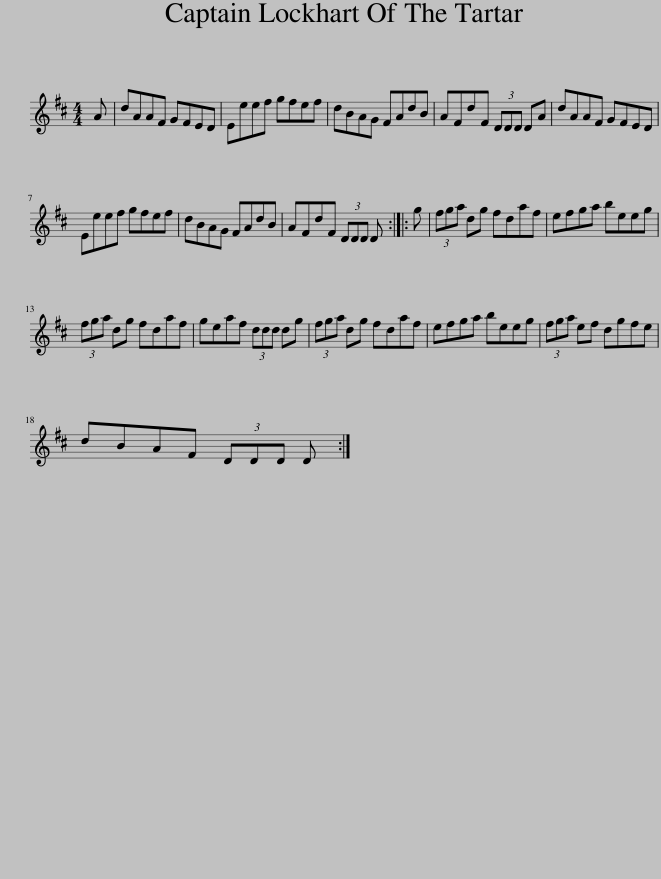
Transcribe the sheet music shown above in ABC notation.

X:1
L:1/8
M:4/4
I:linebreak $
K:D
V:1 treble
V:1
 A | dAAF GFED | Eeef gfef | dBAG FAdB | AFdF (3DDD DA | %5
 dAAF GFED |$ Eeef gfef | dBAG FAdB | AFdF (3DDD D :: g | %10
 (3fga dg fdaf | efga beeg |$ (3fga dg fdaf | geaf (3ddd dg | (3fga dg fdaf | %15
 efga beeg | (3fga ef dgfe |$ dBAF (3DDD D :| %18
